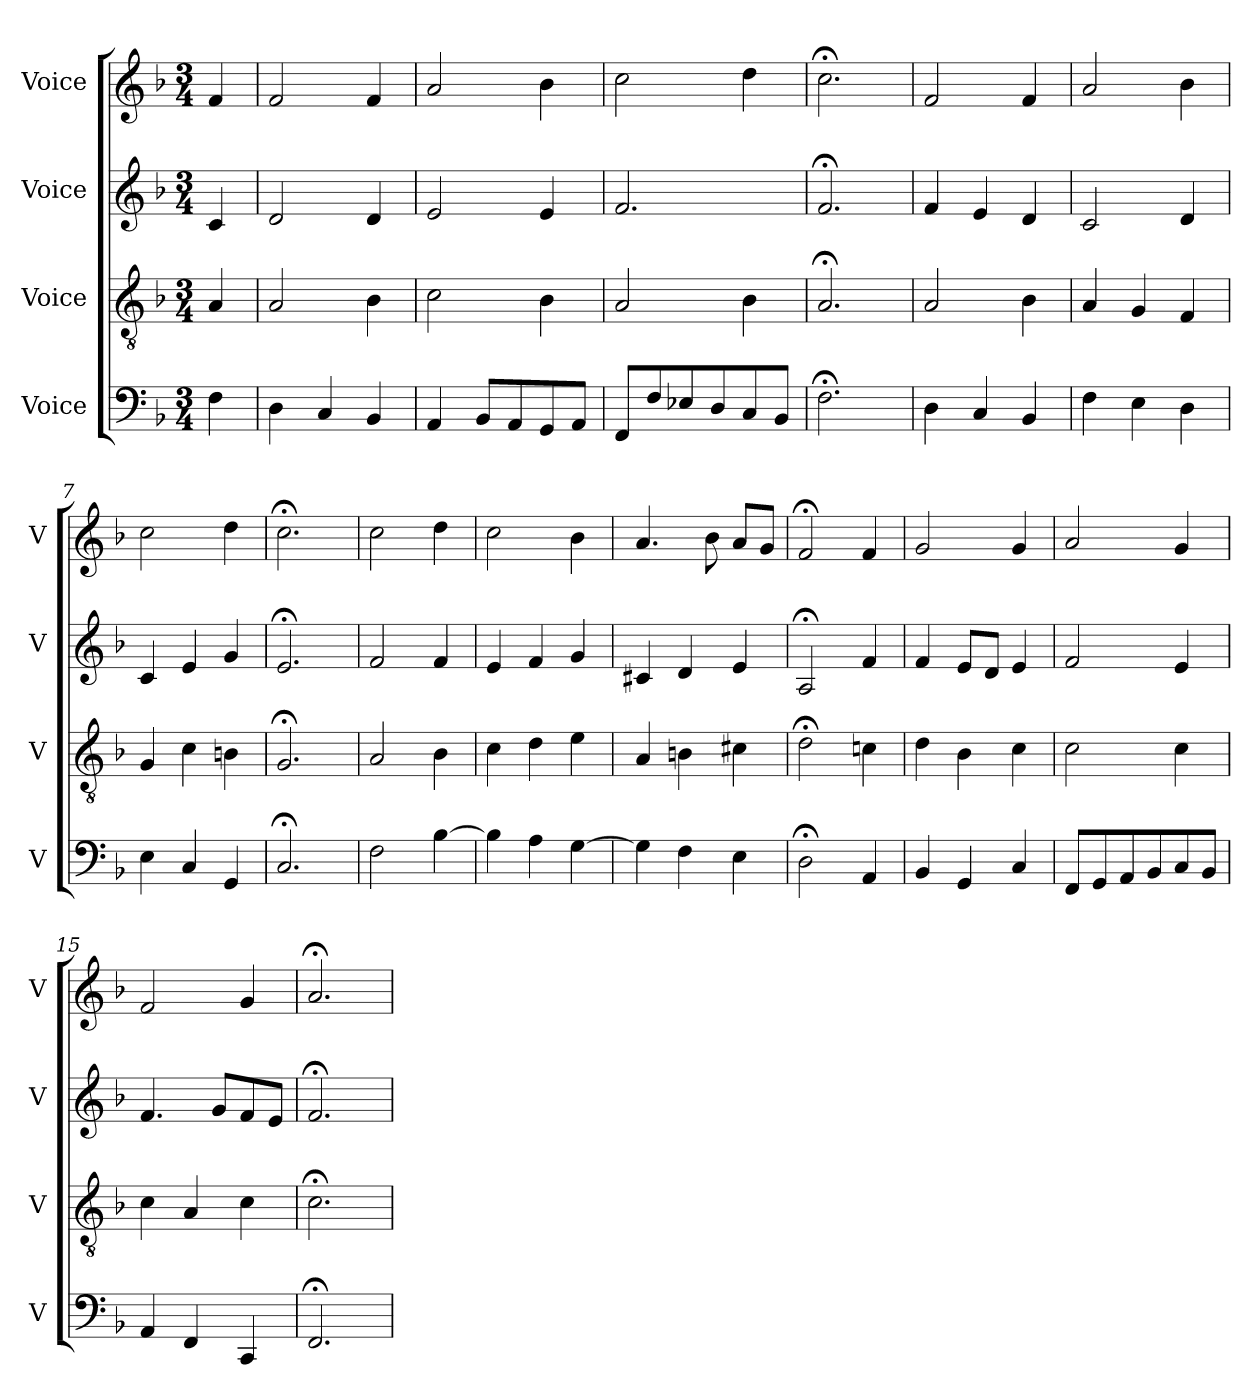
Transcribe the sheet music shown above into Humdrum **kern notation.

**kern	**kern	**kern	**kern
*part4	*part3	*part2	*part1
*staff4	*staff3	*staff2	*staff1
*I"Voice	*I"Voice	*I"Voice	*I"Voice
*I'V	*I'V	*I'V	*I'V
*clefF4	*clefGv2	*clefG2	*clefG2
*k[b-]	*k[b-]	*k[b-]	*k[b-]
*M3/4	*M3/4	*M3/4	*M3/4
*MM100	*MM100	*MM100	*MM100
=	=	=	=
4F\	4A/	4c/	4f/
=1	=1	=1	=1
4D\	2A/	2d/	2f/
4C/	.	.	.
4BB-/	4B-\	4d/	4f/
=2	=2	=2	=2
4AA/	2c\	2e/	2a/
8BB-/L	.	.	.
8AA/	.	.	.
8GG/	4B-\	4e/	4b-\
8AA/J	.	.	.
=3	=3	=3	=3
8FF/L	2A/	2.f/	2cc\
8F/	.	.	.
8E-X/	.	.	.
8D/	.	.	.
8C/	4B-\	.	4dd\
8BB-/J	.	.	.
=4	=4	=4	=4
2.F;\	2.A;/	2.f;/	2.cc;\
=5	=5	=5	=5
4D\	2A/	4f/	2f/
4C/	.	4e/	.
4BB-/	4B-\	4d/	4f/
=6	=6	=6	=6
4F\	4A/	2c/	2a/
4E\	4G/	.	.
4D\	4F/	4d/	4b-\
!!LO:LB:g=z
=7	=7	=7	=7
4E\	4G/	4c/	2cc\
4C/	4c\	4e/	.
4GG/	4Bn\	4g/	4dd\
=8	=8	=8	=8
2.C;/	2.G;/	2.e;/	2.cc;\
=9	=9	=9	=9
2F\	2A/	2f/	2cc\
[4B-\	4B-\	4f/	4dd\
=10	=10	=10	=10
4B-\]	4c\	4e/	2cc\
4A\	4d\	4f/	.
[4G\	4e\	4g/	4b-\
=11	=11	=11	=11
4G\]	4A/	4c#X/	4.a/
4F\	4Bn\	4d/	.
.	.	.	8b-\
4E\	4c#X\	4e/	8a/L
.	.	.	8g/J
=12	=12	=12	=12
2D;\	2d;\	2A;/	2f;/
4AA/	4cn\	4f/	4f/
=13	=13	=13	=13
4BB-/	4d\	4f/	2g/
4GG/	4B-\	8e/L	.
.	.	8d/J	.
4C/	4c\	4e/	4g/
!!LO:LB:g=z
=14	=14	=14	=14
8FF/L	2c\	2f/	2a/
8GG/	.	.	.
8AA/	.	.	.
8BB-/	.	.	.
8C/	4c\	4e/	4g/
8BB-/J	.	.	.
=15	=15	=15	=15
4AA/	4c\	4.f/	2f/
4FF/	4A/	.	.
.	.	8g/L	.
4CC/	4c\	8f/	4g/
.	.	8e/J	.
=16	=16	=16	=16
2.FF;/	2.c;\	2.f;/	2.a;/
=	=	=	=
*-	*-	*-	*-
